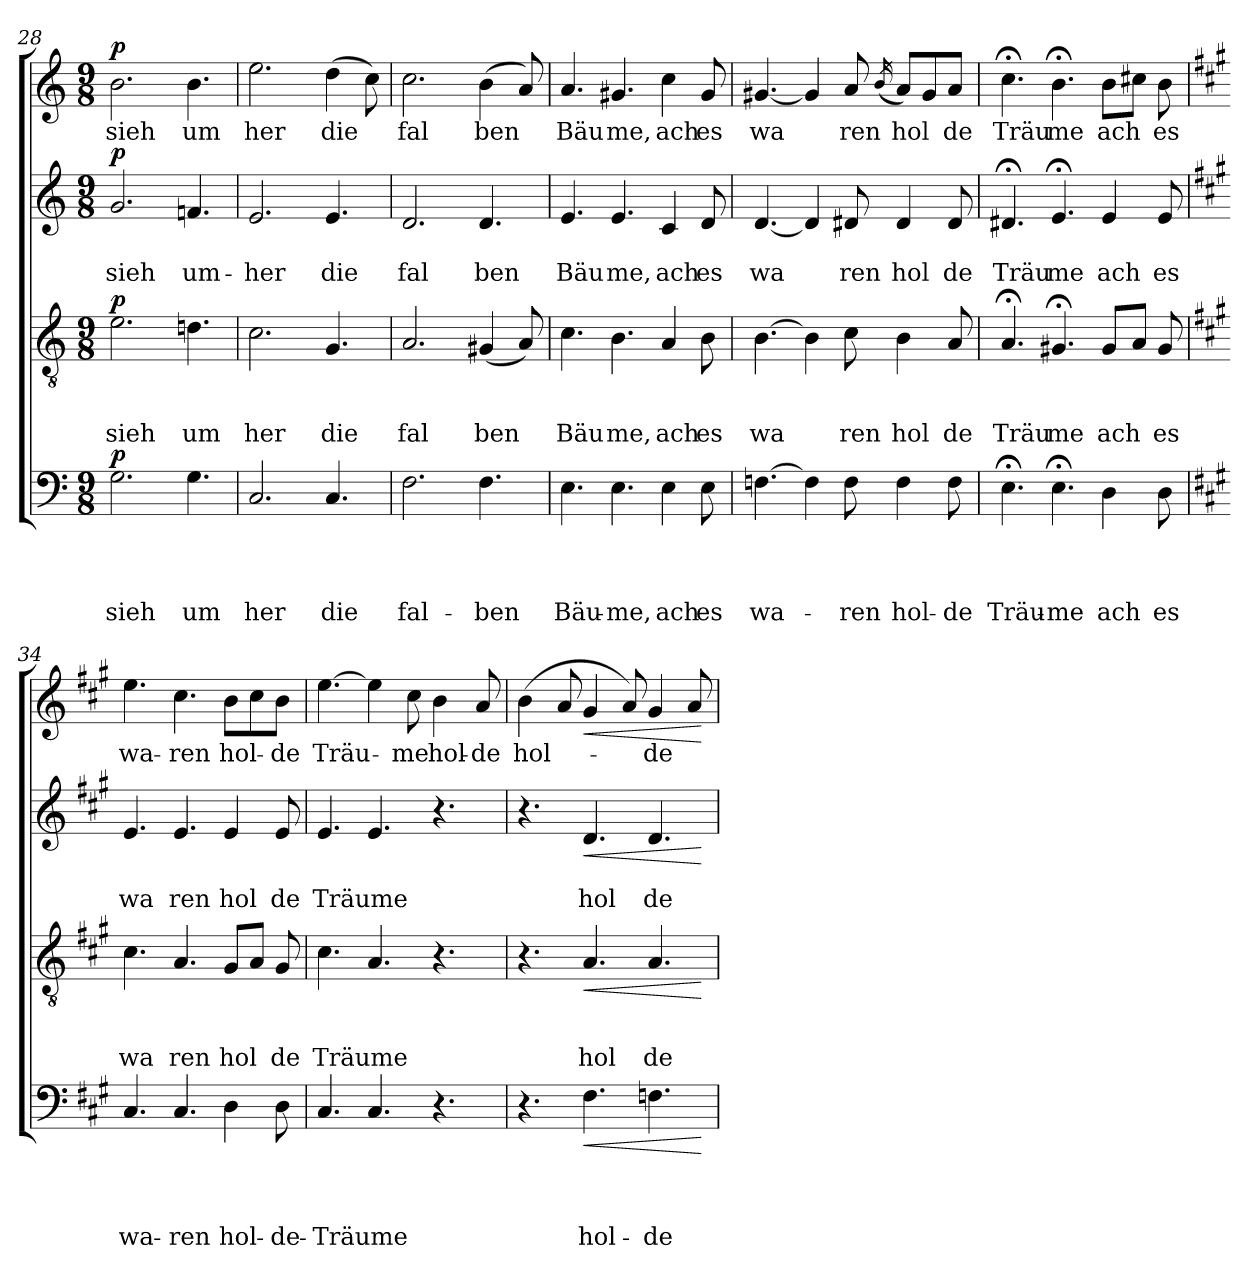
**kern	**text	**text	**text	**text	**dynam	**kern	**text	**text	**text	**dynam	**kern	**text	**text	**dynam	**kern	**text	**dynam
*part4	*part4	*part4	*part4	*part4	*part4	*part3	*part3	*part3	*part3	*part3	*part2	*part2	*part2	*part2	*part1	*part1	*part1
*staff4	*staff4	*staff4	*staff4	*staff4	*staff4	*staff3	*staff3	*staff3	*staff3	*staff3	*staff2	*staff2	*staff2	*staff2	*staff1	*staff1	*staff1
*clefF4	*	*	*	*	*	*clefGv2	*	*	*	*	*clefG2	*	*	*	*clefG2	*	*
*k[]	*	*	*	*	*	*k[]	*	*	*	*	*k[]	*	*	*	*k[]	*	*
*C:	*	*	*	*	*	*C:	*	*	*	*	*C:	*	*	*	*C:	*	*
*M9/8	*	*	*	*	*	*M9/8	*	*	*	*	*M9/8	*	*	*	*M9/8	*	*
=28	=28	=28	=28	=28	=28	=28	=28	=28	=28	=28	=28	=28	=28	=28	=28	=28	=28
!	!	!	!	!LO:LY:b	!LO:DY:b	!	!	!	!LO:LY:b	!LO:DY:b	!	!	!LO:LY:b	!LO:DY:b	!	!LO:LY:b	!LO:DY:b
2.G\	.	.	.	sieh	p	2.e\	.	.	sieh	p	2.g/	.	sieh	p	2.b\	sieh	p
!	!	!	!	!LO:LY:b	!	!	!	!	!LO:LY:b	!	!	!	!LO:LY:b	!	!	!LO:LY:b	!
4.G\	.	.	.	um	.	4.dn\	.	.	um	.	4.fn/	.	um-	.	4.b\	um	.
=29	=29	=29	=29	=29	=29	=29	=29	=29	=29	=29	=29	=29	=29	=29	=29	=29	=29
!	!	!	!	!LO:LY:b	!	!	!	!	!LO:LY:b	!	!	!	!LO:LY:b	!	!	!LO:LY:b	!
2.C/	.	.	.	her	.	2.c\	.	.	her	.	2.e/	.	-her	.	2.ee\	her	.
!	!	!	!	!LO:LY:b	!	!	!	!	!LO:LY:b	!	!	!	!LO:LY:b	!	!	!LO:LY:b	!
4.C/	.	.	.	die	.	4.G/	.	.	die	.	4.e/	.	die	.	(>4dd\	die	.
.	.	.	.	.	.	.	.	.	.	.	.	.	.	.	8cc\)	.	.
!!LO:LB:g=z
=30	=30	=30	=30	=30	=30	=30	=30	=30	=30	=30	=30	=30	=30	=30	=30	=30	=30
!	!	!	!	!LO:LY:b	!	!	!	!	!LO:LY:b	!	!	!	!LO:LY:b	!	!	!LO:LY:b	!
2.F\	.	.	.	fal-	.	2.A/	.	.	fal	.	2.d/	.	fal	.	2.cc\	fal	.
!	!	!	!	!LO:LY:b	!	!	!	!	!LO:LY:b	!	!	!	!LO:LY:b	!	!	!LO:LY:b	!
4.F\	.	.	.	-ben	.	(<4G#X/	.	.	ben	.	4.d/	.	ben	.	(>4b\	ben	.
.	.	.	.	.	.	8A/)	.	.	.	.	.	.	.	.	8a/)	.	.
=31	=31	=31	=31	=31	=31	=31	=31	=31	=31	=31	=31	=31	=31	=31	=31	=31	=31
!	!	!	!	!LO:LY:b	!	!	!	!	!LO:LY:b	!	!	!	!LO:LY:b	!	!	!LO:LY:b	!
4.E\	.	.	.	Bäu-	.	4.c\	.	.	Bäu	.	4.e/	.	Bäu	.	4.a/	Bäu	.
!	!	!	!	!LO:LY:b	!	!	!	!	!LO:LY:b	!	!	!	!LO:LY:b	!	!	!LO:LY:b	!
4.E\	.	.	.	-me,	.	4.B\	.	.	me,	.	4.e/	.	me,	.	4.g#X/	me,	.
!	!	!	!	!LO:LY:b	!	!	!	!	!LO:LY:b	!	!	!	!LO:LY:b	!	!	!LO:LY:b	!
4E\	.	.	.	ach	.	4A/	.	.	ach	.	4c/	.	ach	.	4cc\	ach	.
!	!	!	!	!LO:LY:b	!	!	!	!	!LO:LY:b	!	!	!	!LO:LY:b	!	!	!LO:LY:b	!
8E\	.	.	.	es	.	8B\	.	.	es	.	8d/	.	es	.	8g#/	es	.
=32	=32	=32	=32	=32	=32	=32	=32	=32	=32	=32	=32	=32	=32	=32	=32	=32	=32
!	!	!	!	!LO:LY:b	!	!	!	!	!LO:LY:b	!	!	!	!LO:LY:b	!	!	!LO:LY:b	!
[>4.Fn\	.	.	.	wa-	.	[>4.B\	.	.	wa	.	[<4.d/	.	wa	.	[<4.g#X/	wa	.
4F\]	.	.	.	.	.	4B\]	.	.	.	.	4d/]	.	.	.	4g#/]	.	.
!	!	!	!	!LO:LY:b	!	!	!	!	!LO:LY:b	!	!	!	!LO:LY:b	!	!	!LO:LY:b	!
8F\	.	.	.	-ren	.	8c\	.	.	ren	.	8d#X/	.	ren	.	8a/	ren	.
.	.	.	.	.	.	.	.	.	.	.	.	.	.	.	(<16qb/	.	.
!	!	!	!	!LO:LY:b	!	!	!	!	!LO:LY:b	!	!	!	!LO:LY:b	!	!	!LO:LY:b	!
4F\	.	.	.	hol-	.	4B\	.	.	hol	.	4d#/	.	hol	.	8a/L)	hol	.
.	.	.	.	.	.	.	.	.	.	.	.	.	.	.	8g#/	.	.
!	!	!	!	!LO:LY:b	!	!	!	!	!LO:LY:b	!	!	!	!LO:LY:b	!	!	!LO:LY:b	!
8F\	.	.	.	-de	.	8A/	.	.	de	.	8d#/	.	de	.	8a/J	de	.
=33	=33	=33	=33	=33	=33	=33	=33	=33	=33	=33	=33	=33	=33	=33	=33	=33	=33
!	!	!	!	!LO:LY:b	!	!	!	!	!LO:LY:b	!	!	!	!LO:LY:b	!	!	!LO:LY:b	!
4.E;<\	.	.	.	Träu-	.	4.A;/	.	.	Träu	.	4.d#X;/	.	Träu	.	4.cc;<\	Träu	.
!	!	!	!	!LO:LY:b	!	!	!	!	!LO:LY:b	!	!	!	!LO:LY:b	!	!	!LO:LY:b	!
4.E;<\	.	.	.	-me	.	4.G#X;/	.	.	me	.	4.e;/	.	me	.	4.b;<\	me	.
!	!	!	!	!LO:LY:b	!	!	!	!	!LO:LY:b	!	!	!	!LO:LY:b	!	!	!LO:LY:b	!
4D\	.	.	.	ach	.	8G#/L	.	.	ach	.	4e/	.	ach	.	8b\L	ach	.
.	.	.	.	.	.	8A/J	.	.	.	.	.	.	.	.	8cc#X\J	.	.
!	!	!	!	!LO:LY:b	!	!	!	!	!LO:LY:b	!	!	!	!LO:LY:b	!	!	!LO:LY:b	!
8D\	.	.	.	es	.	8G#/	.	.	es	.	8e/	.	es	.	8b\	es	.
!!LO:PB:g=z
=34	=34	=34	=34	=34	=34	=34	=34	=34	=34	=34	=34	=34	=34	=34	=34	=34	=34
*k[f#c#g#]	*	*	*	*	*	*k[f#c#g#]	*	*	*	*	*k[f#c#g#]	*	*	*	*k[f#c#g#]	*	*
*A:	*	*	*	*	*	*A:	*	*	*	*	*A:	*	*	*	*A:	*	*
!	!	!	!	!LO:LY:b	!	!	!	!	!LO:LY:b	!	!	!	!LO:LY:b	!	!	!LO:LY:b	!
4.C#/	.	.	.	wa-	.	4.c#\	.	.	wa	.	4.e/	.	wa	.	4.ee\	wa-	.
!	!	!	!	!LO:LY:b	!	!	!	!	!LO:LY:b	!	!	!	!LO:LY:b	!	!	!LO:LY:b	!
4.C#/	.	.	.	-ren	.	4.A/	.	.	ren	.	4.e/	.	ren	.	4.cc#\	-ren	.
!	!	!	!	!LO:LY:b	!	!	!	!	!LO:LY:b	!	!	!	!LO:LY:b	!	!	!LO:LY:b	!
4D\	.	.	.	hol-	.	8G#/L	.	.	hol	.	4e/	.	hol	.	8b\L	hol-	.
.	.	.	.	.	.	8A/J	.	.	.	.	.	.	.	.	8cc#\	.	.
!	!	!	!	!LO:LY:b	!	!	!	!	!LO:LY:b	!	!	!	!LO:LY:b	!	!	!LO:LY:b	!
8D\	.	.	.	-de-	.	8G#/	.	.	de	.	8e/	.	de	.	8b\J	-de	.
=35	=35	=35	=35	=35	=35	=35	=35	=35	=35	=35	=35	=35	=35	=35	=35	=35	=35
!	!	!	!	!LO:LY:b	!	!	!	!	!LO:LY:b	!	!	!	!LO:LY:b	!	!	!LO:LY:b	!
4.C#/	.	.	.	-Träume	.	4.c#\	.	.	Träume	.	4.e/	.	Träume	.	[>4.ee\	Träu-	.
4.C#/	.	.	.	.	.	4.A/	.	.	.	.	4.e/	.	.	.	4ee\]	.	.
!	!	!	!	!	!	!	!	!	!	!	!	!	!	!	!	!LO:LY:b	!
.	.	.	.	.	.	.	.	.	.	.	.	.	.	.	8cc#\	-me	.
!	!	!	!	!	!	!	!	!	!	!	!	!	!	!	!	!LO:LY:b	!
4.r	.	.	.	.	.	4.r	.	.	.	.	4.r	.	.	.	4b\	hol-	.
!	!	!	!	!	!	!	!	!	!	!	!	!	!	!	!	!LO:LY:b	!
.	.	.	.	.	.	.	.	.	.	.	.	.	.	.	8a/	-de	.
=36	=36	=36	=36	=36	=36	=36	=36	=36	=36	=36	=36	=36	=36	=36	=36	=36	=36
!	!	!	!	!	!	!	!	!	!	!	!	!	!	!	!	!LO:LY:b	!
4.r	.	.	.	.	.	4.r	.	.	.	.	4.r	.	.	.	(>4b\	hol-	.
.	.	.	.	.	.	.	.	.	.	.	.	.	.	.	8a/	.	.
!	!	!	!	!LO:LY:b	!LO:HP:b	!	!	!	!LO:LY:b	!LO:HP:b	!	!	!LO:LY:b	!LO:HP:b	!	!	!LO:HP:b
4.F#\	.	.	.	hol-	<	4.A/	.	.	hol	<	4.d/	.	hol	<	4g#/	.	<
.	.	.	.	.	.	.	.	.	.	.	.	.	.	.	8a/)	.	.
!	!	!	!	!LO:LY:b	!	!	!	!	!LO:LY:b	!	!	!	!LO:LY:b	!	!	!LO:LY:b	!
4.Fn\	.	.	.	-de	.	4.A/	.	.	de	.	4.d/	.	de	.	4g#/	-de	.
.	.	.	.	.	.	.	.	.	.	.	.	.	.	.	8a/	.	.
.	.	.	.	.	[	.	.	.	.	[	.	.	.	[	.	.	[
=	=	=	=	=	=	=	=	=	=	=	=	=	=	=	=	=	=
*-	*-	*-	*-	*-	*-	*-	*-	*-	*-	*-	*-	*-	*-	*-	*-	*-	*-
